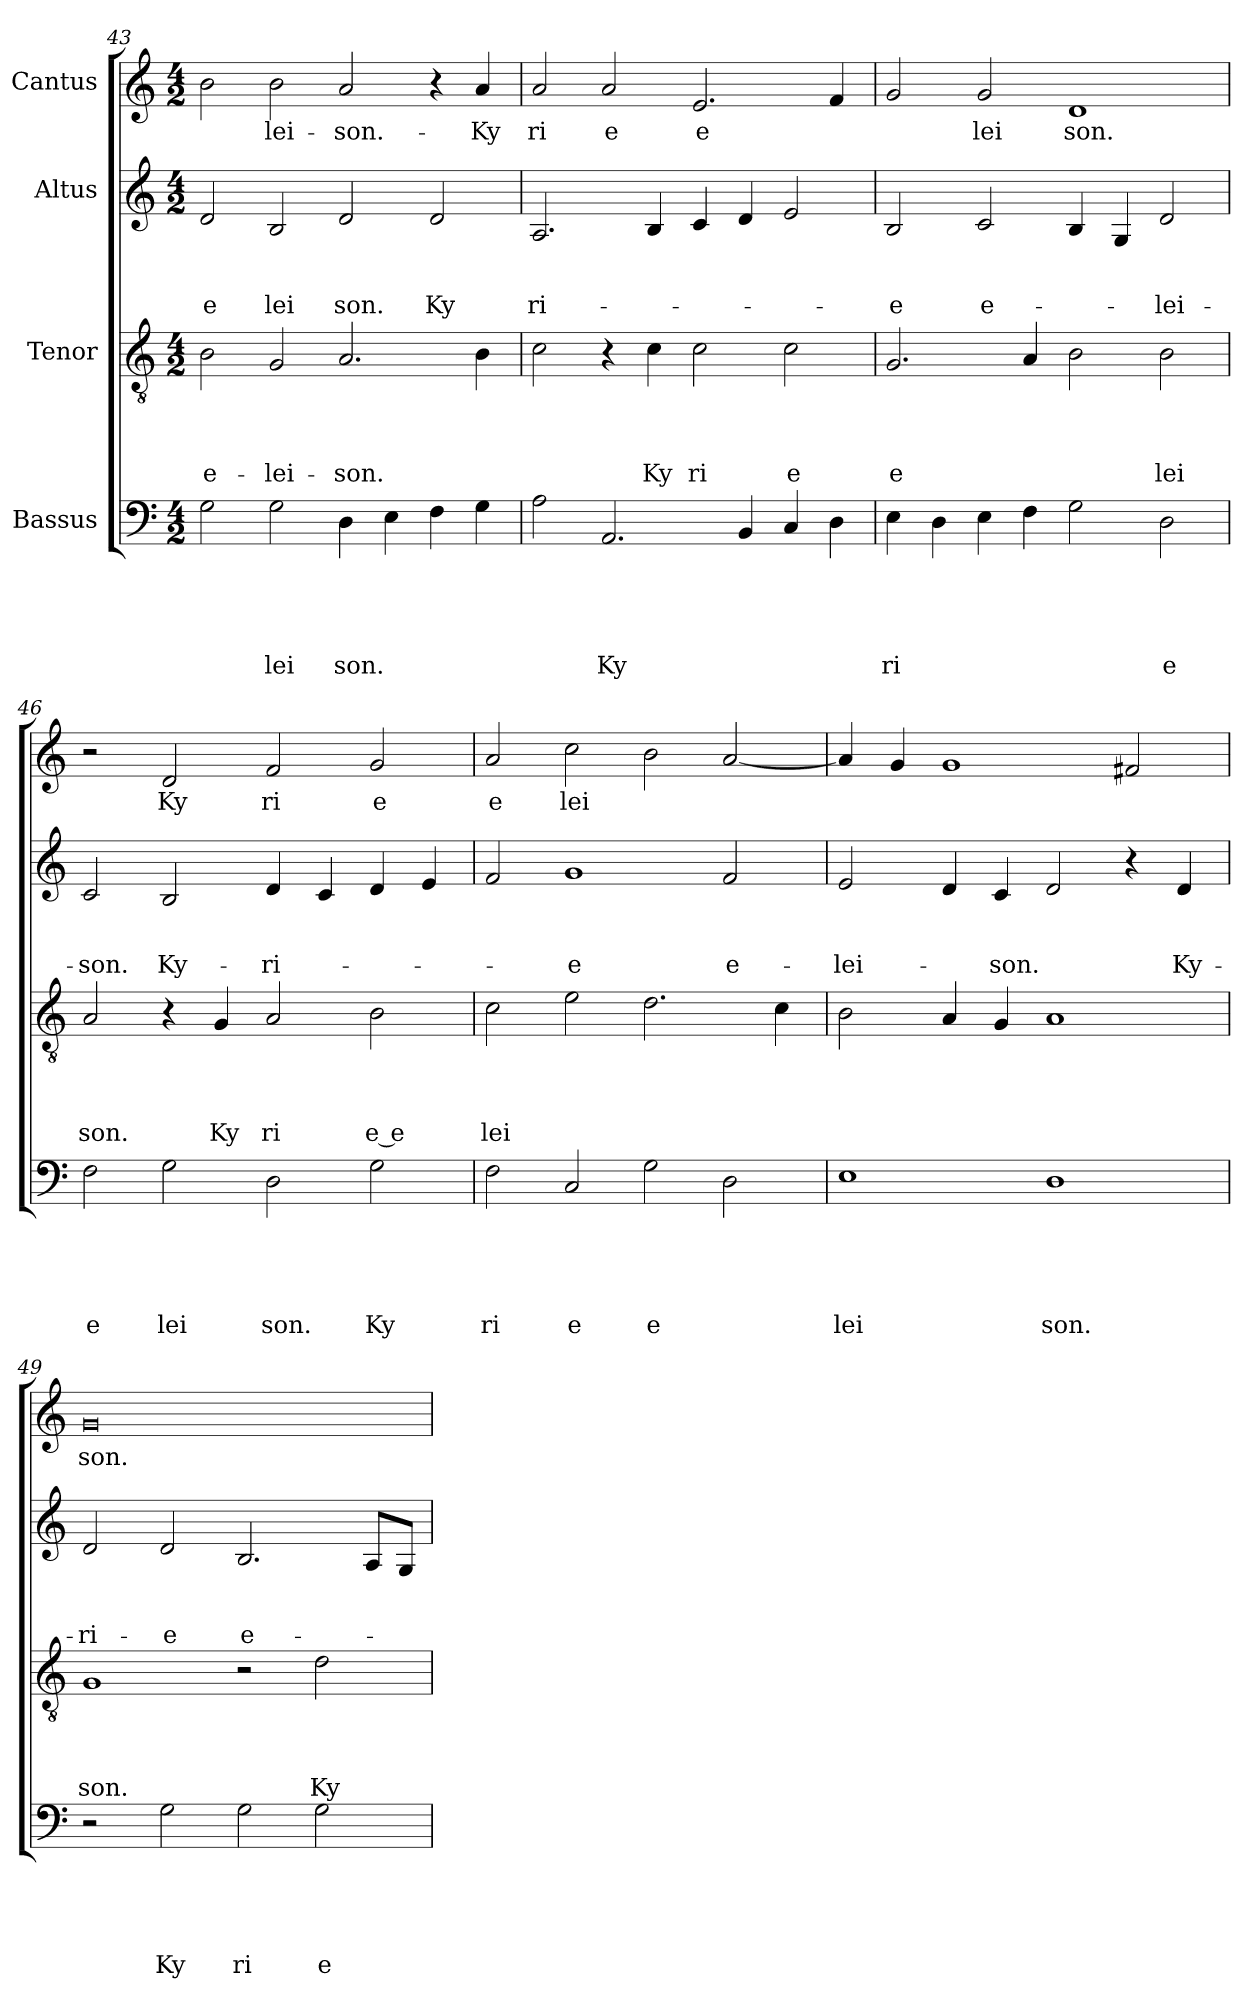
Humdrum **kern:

**kern	**text	**text	**text	**text	**text	**kern	**text	**text	**text	**text	**kern	**text	**text	**text	**kern	**text
*part4	*part4	*part4	*part4	*part4	*part4	*part3	*part3	*part3	*part3	*part3	*part2	*part2	*part2	*part2	*part1	*part1
*staff4	*staff4	*staff4	*staff4	*staff4	*staff4	*staff3	*staff3	*staff3	*staff3	*staff3	*staff2	*staff2	*staff2	*staff2	*staff1	*staff1
*I"Bassus	*	*	*	*	*	*I"Tenor	*	*	*	*	*I"Altus	*	*	*	*I"Cantus	*
*clefF4	*	*	*	*	*	*clefGv2	*	*	*	*	*clefG2	*	*	*	*clefG2	*
*k[]	*	*	*	*	*	*k[]	*	*	*	*	*k[]	*	*	*	*k[]	*
*C:	*	*	*	*	*	*C:	*	*	*	*	*C:	*	*	*	*C:	*
*M4/2	*	*	*	*	*	*M4/2	*	*	*	*	*M4/2	*	*	*	*M4/2	*
=43	=43	=43	=43	=43	=43	=43	=43	=43	=43	=43	=43	=43	=43	=43	=43	=43
!	!	!	!	!	!	!	!	!	!	!LO:LY:b	!	!	!	!LO:LY:b	!	!
2G\	.	.	.	.	.	2B\	.	.	.	e-	2d/	.	.	e	2b\	.
!	!	!	!	!	!LO:LY:b	!	!	!	!	!LO:LY:b	!	!	!	!LO:LY:b	!	!LO:LY:b
2G\	.	.	.	.	lei	2G/	.	.	.	-lei-	2B/	.	.	lei	2b\	-lei-
!	!	!	!	!	!LO:LY:b	!	!	!	!	!LO:LY:b	!	!	!	!LO:LY:b	!	!LO:LY:b
4D\	.	.	.	.	son.	2.A/	.	.	.	-son.	2d/	.	.	son.	2a/	-son.-
4E\	.	.	.	.	.	.	.	.	.	.	.	.	.	.	.	.
!	!	!	!	!	!	!	!	!	!	!	!	!	!	!LO:LY:b	!	!
4F\	.	.	.	.	.	.	.	.	.	.	2d/	.	.	Ky	4r	.
!	!	!	!	!	!	!	!	!	!	!	!	!	!	!	!	!LO:LY:b
4G\	.	.	.	.	.	4B\	.	.	.	.	.	.	.	.	4a</	-Ky
!!LO:LB:g=z
=44	=44	=44	=44	=44	=44	=44	=44	=44	=44	=44	=44	=44	=44	=44	=44	=44
!	!	!	!	!	!	!	!	!	!	!	!	!	!	!LO:LY:b	!	!LO:LY:b
2A\	.	.	.	.	.	2c\	.	.	.	.	2.A/	.	.	ri-	2a/	ri
!	!	!	!	!	!LO:LY:b	!	!	!	!	!	!	!	!	!	!	!LO:LY:b
2.AA/	.	.	.	.	Ky	4r	.	.	.	.	.	.	.	.	2a/	e
!	!	!	!	!	!	!	!	!	!	!LO:LY:b	!	!	!	!	!	!
.	.	.	.	.	.	4c\	.	.	.	Ky	4B/	.	.	.	.	.
!	!	!	!	!	!	!	!	!	!	!LO:LY:b	!	!	!	!	!	!LO:LY:b
.	.	.	.	.	.	2c\	.	.	.	ri	4c/	.	.	.	2.e/	e
4BB/	.	.	.	.	.	.	.	.	.	.	4d/	.	.	.	.	.
!	!	!	!	!	!	!	!	!	!	!LO:LY:b	!	!	!	!	!	!
4C/	.	.	.	.	.	2c\	.	.	.	e	2e/	.	.	.	.	.
4D\	.	.	.	.	.	.	.	.	.	.	.	.	.	.	4f/	.
=45	=45	=45	=45	=45	=45	=45	=45	=45	=45	=45	=45	=45	=45	=45	=45	=45
!	!	!	!	!	!LO:LY:b	!	!	!	!	!LO:LY:b	!	!	!	!LO:LY:b	!	!
4E\	.	.	.	.	ri	2.G/	.	.	.	e	2B/	.	.	-e	2g/	.
4D\	.	.	.	.	.	.	.	.	.	.	.	.	.	.	.	.
!	!	!	!	!	!	!	!	!	!	!	!	!	!	!LO:LY:b	!	!LO:LY:b
4E\	.	.	.	.	.	.	.	.	.	.	2c/	.	.	e-	2g/	lei
4F\	.	.	.	.	.	4A/	.	.	.	.	.	.	.	.	.	.
!	!	!	!	!	!	!	!	!	!	!	!	!	!	!	!	!LO:LY:b
2G\	.	.	.	.	.	2B\	.	.	.	.	4B/	.	.	.	1d	son.
.	.	.	.	.	.	.	.	.	.	.	4G/	.	.	.	.	.
!	!	!	!	!	!LO:LY:b	!	!	!	!	!LO:LY:b	!	!	!	!LO:LY:b	!	!
2D\	.	.	.	.	e	2B\	.	.	.	lei	2d/	.	.	-lei-	.	.
=46	=46	=46	=46	=46	=46	=46	=46	=46	=46	=46	=46	=46	=46	=46	=46	=46
!	!	!	!	!	!LO:LY:b	!	!	!	!	!LO:LY:b	!	!	!	!LO:LY:b	!	!
2F\	.	.	.	.	e	2A/	.	.	.	son.	2c/	.	.	-son.	2r	.
!	!	!	!	!	!LO:LY:b	!	!	!	!	!	!	!	!	!LO:LY:b	!	!LO:LY:b
2G\	.	.	.	.	lei	4r	.	.	.	.	2B/	.	.	Ky-	2d/	Ky
!	!	!	!	!	!	!	!	!	!	!LO:LY:b	!	!	!	!	!	!
.	.	.	.	.	.	4G/	.	.	.	Ky	.	.	.	.	.	.
!	!	!	!	!	!LO:LY:b	!	!	!	!	!LO:LY:b	!	!	!	!LO:LY:b	!	!LO:LY:b
2D\	.	.	.	.	son.	2A/	.	.	.	ri	4d/	.	.	-ri-	2f/	ri
.	.	.	.	.	.	.	.	.	.	.	4c/	.	.	.	.	.
!	!	!	!	!	!LO:LY:b	!	!	!	!	!LO:LY:b:rj	!	!	!	!	!	!LO:LY:b
2G\	.	.	.	.	Ky	2B\	.	.	.	e e	4d/	.	.	.	2g/	e
.	.	.	.	.	.	.	.	.	.	.	4e/	.	.	.	.	.
=47	=47	=47	=47	=47	=47	=47	=47	=47	=47	=47	=47	=47	=47	=47	=47	=47
!	!	!	!	!	!LO:LY:b	!	!	!	!	!LO:LY:b	!	!	!	!	!	!LO:LY:b
2F\	.	.	.	.	ri	2c\	.	.	.	lei	2f/	.	.	.	2a/	e
!	!	!	!	!	!LO:LY:b	!	!	!	!	!	!	!	!	!LO:LY:b	!	!LO:LY:b
2C/	.	.	.	.	e	2e\	.	.	.	.	1g	.	.	-e	2cc\	lei
!	!	!	!	!	!LO:LY:b	!	!	!	!	!	!	!	!	!	!	!
2G\	.	.	.	.	e	2.d\	.	.	.	.	.	.	.	.	2b\	.
!	!	!	!	!	!	!	!	!	!	!	!	!	!	!LO:LY:b	!	!
2D\	.	.	.	.	.	.	.	.	.	.	2f/	.	.	e-	[<2a/	.
.	.	.	.	.	.	4c\	.	.	.	.	.	.	.	.	.	.
=48	=48	=48	=48	=48	=48	=48	=48	=48	=48	=48	=48	=48	=48	=48	=48	=48
!	!	!	!	!	!LO:LY:b	!	!	!	!	!	!	!	!	!LO:LY:b	!	!
1E	.	.	.	.	lei	2B\	.	.	.	.	2e/	.	.	-lei-	4a/]	.
.	.	.	.	.	.	.	.	.	.	.	.	.	.	.	4g/	.
.	.	.	.	.	.	4A/	.	.	.	.	4d/	.	.	.	1g	.
!	!	!	!	!	!	!	!	!	!	!	!	!	!	!LO:LY:b	!	!
.	.	.	.	.	.	4G/	.	.	.	.	4c/	.	.	-son.	.	.
!	!	!	!	!	!LO:LY:b	!	!	!	!	!	!	!	!	!	!	!
1D	.	.	.	.	son.	1A	.	.	.	.	2d/	.	.	.	.	.
.	.	.	.	.	.	.	.	.	.	.	4r	.	.	.	2f#/	.
!	!	!	!	!	!	!	!	!	!	!	!	!	!	!LO:LY:b	!	!
.	.	.	.	.	.	.	.	.	.	.	4d/	.	.	Ky-	.	.
=49	=49	=49	=49	=49	=49	=49	=49	=49	=49	=49	=49	=49	=49	=49	=49	=49
!	!	!	!	!	!	!	!	!	!	!LO:LY:b	!	!	!	!LO:LY:b	!	!LO:LY:b
2r	.	.	.	.	.	1G	.	.	.	son.	2d/	.	.	-ri-	0g	son.
!	!	!	!	!	!LO:LY:b	!	!	!	!	!	!	!	!	!LO:LY:b	!	!
2G\	.	.	.	.	Ky	.	.	.	.	.	2d/	.	.	-e	.	.
!	!	!	!	!	!LO:LY:b	!	!	!	!	!	!	!	!	!LO:LY:b	!	!
2G\	.	.	.	.	ri	2r	.	.	.	.	2.B/	.	.	e-	.	.
!	!	!	!	!	!LO:LY:b	!	!	!	!	!LO:LY:b	!	!	!	!	!	!
2G\	.	.	.	.	e	2d\	.	.	.	Ky	.	.	.	.	.	.
.	.	.	.	.	.	.	.	.	.	.	8A/L	.	.	.	.	.
.	.	.	.	.	.	.	.	.	.	.	8G/J	.	.	.	.	.
=	=	=	=	=	=	=	=	=	=	=	=	=	=	=	=	=
*-	*-	*-	*-	*-	*-	*-	*-	*-	*-	*-	*-	*-	*-	*-	*-	*-
